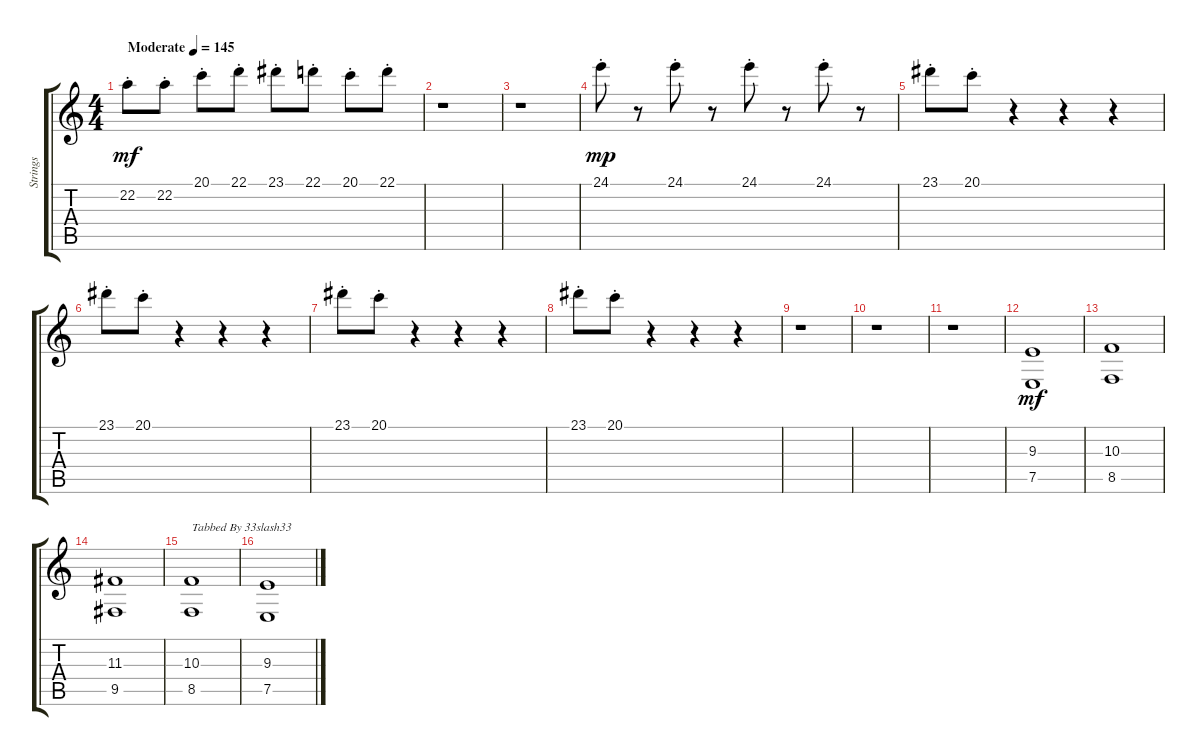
\track ("Strings" "Strings") {instrument stringensemble1}
\staff {score tabs}
\tuning (E4 B3 G3 D3 A2 E2) {hide}
\ts (4 4)
\tempo (145 "Moderate")
\clef g2
\ks c
22.2{st}.8{dy mf instrument stringensemble1} 22.2{st}.8 20.1{st}.8 22.1{st}.8 23.1{st}.8 22.1{st}.8 20.1{st}.8 22.1{st}.8 |
r.1 |
r.1 |
24.1{st}.8{dy mp} r.8 24.1{st}.8 r.8 24.1{st}.8 r.8 24.1{st}.8 r.8 |
23.1{st}.8 20.1{st}.8 r.4 r.4 r.4 |
23.1{st}.8 20.1{st}.8 r.4 r.4 r.4 |
23.1{st}.8 20.1{st}.8 r.4 r.4 r.4 |
23.1{st}.8 20.1{st}.8 r.4 r.4 r.4 |
r.1 |
r.1 |
r.1 |
(9.3 7.5).1{dy mf} |
(10.3 8.5).1 |
(11.3 9.5).1 |
(10.3 8.5).1{txt "Tabbed By 33slash33"} |
(9.3 7.5).1
